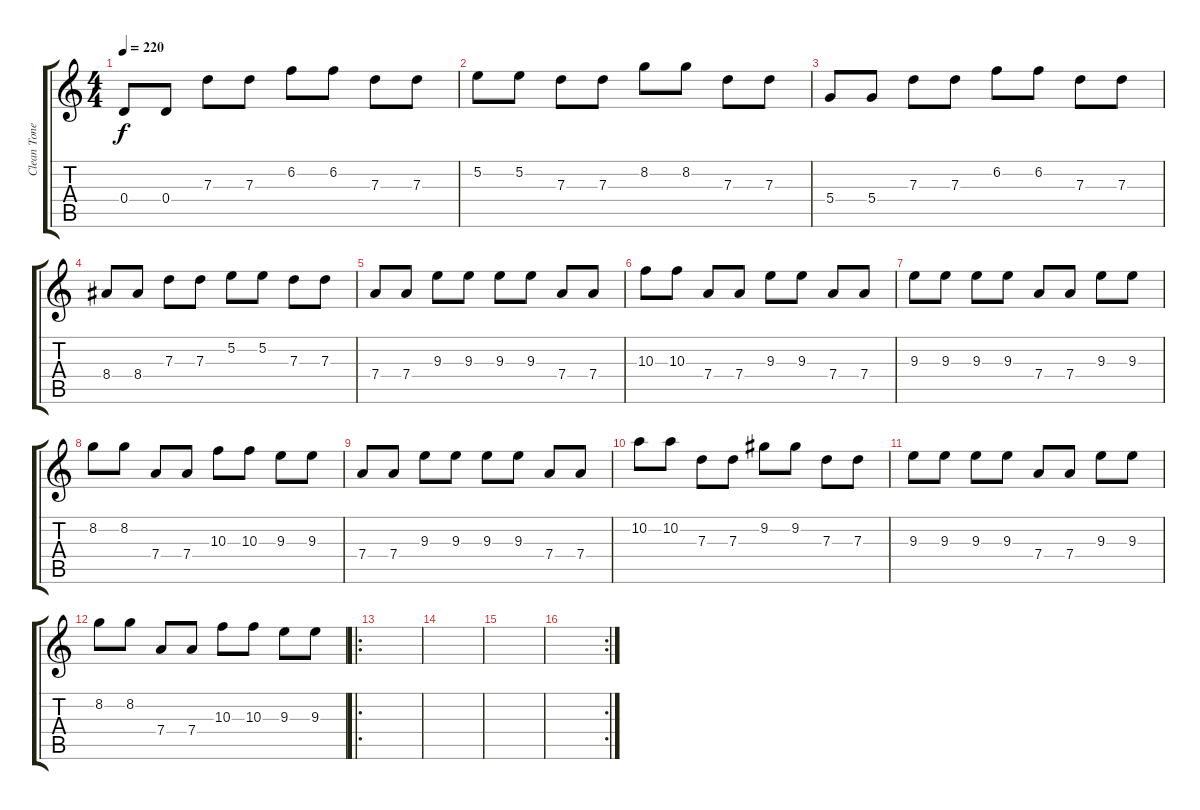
\track ("Clean Tone" "Clean Tone") {instrument electricguitarmuted}
\staff {score tabs}
\tuning (E4 B3 G3 D3 A2 E2) {hide}
\ts (4 4)
\tempo 220
\clef g2
\ks c
0.4.8{dy f} 0.4.8 7.3.8 7.3.8 6.2.8 6.2.8 7.3.8 7.3.8 |
5.2.8 5.2.8 7.3.8 7.3.8 8.2.8 8.2.8 7.3.8 7.3.8 |
5.4.8 5.4.8 7.3.8 7.3.8 6.2.8 6.2.8 7.3.8 7.3.8 |
8.4.8 8.4.8 7.3.8 7.3.8 5.2.8 5.2.8 7.3.8 7.3.8 |
7.4.8 7.4.8 9.3.8 9.3.8 9.3.8 9.3.8 7.4.8 7.4.8 |
10.3.8 10.3.8 7.4.8 7.4.8 9.3.8 9.3.8 7.4.8 7.4.8 |
9.3.8 9.3.8 9.3.8 9.3.8 7.4.8 7.4.8 9.3.8 9.3.8 |
8.2.8 8.2.8 7.4.8 7.4.8 10.3.8 10.3.8 9.3.8 9.3.8 |
7.4.8 7.4.8 9.3.8 9.3.8 9.3.8 9.3.8 7.4.8 7.4.8 |
10.2.8 10.2.8 7.3.8 7.3.8 9.2.8 9.2.8 7.3.8 7.3.8 |
9.3.8 9.3.8 9.3.8 9.3.8 7.4.8 7.4.8 9.3.8 9.3.8 |
8.2.8 8.2.8 7.4.8 7.4.8 10.3.8 10.3.8 9.3.8 9.3.8 |
\ro
|
|
|
\rc 2
